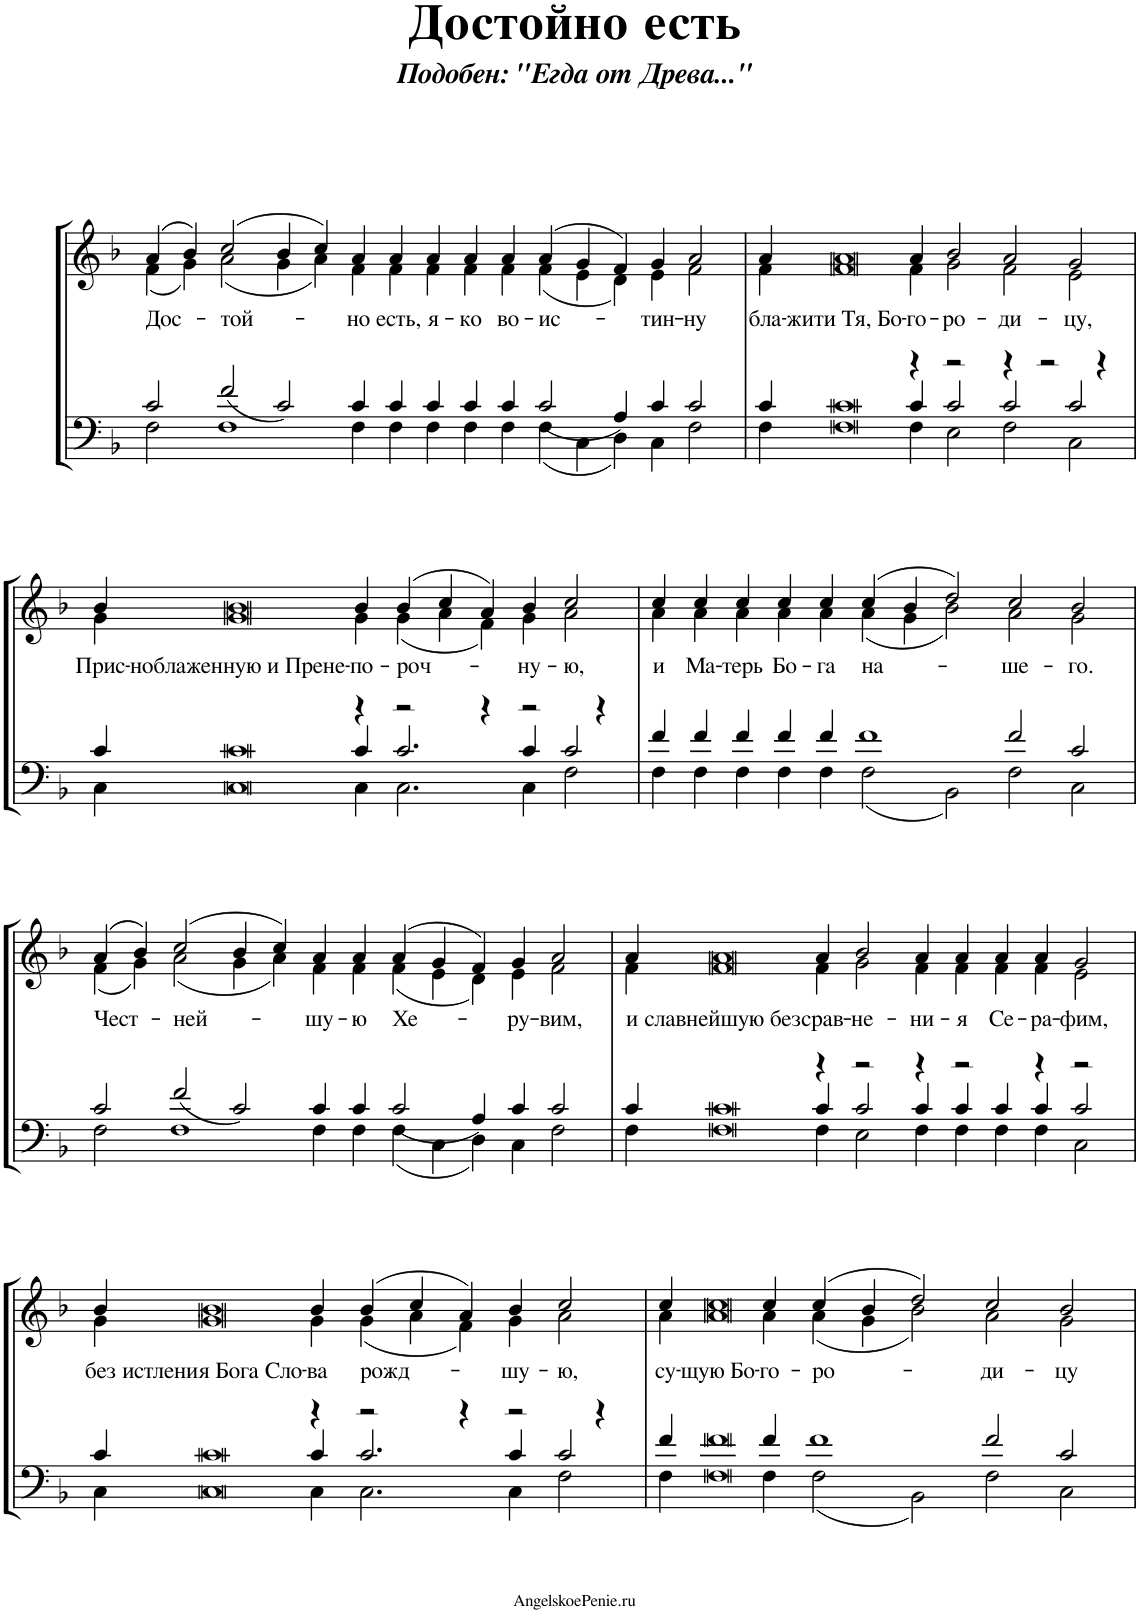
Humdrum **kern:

**kern	**kern	**text
*part1	*part1	*part1
*staff2	*staff1	*staff1
*I"Piano	*	*
*I'Pno.	*	*
*clefF4	*clefG2	*
*k[b-]	*k[b-]	*
*M63/4	*M63/4	*
=1	=1	=1
*^	*^	*
*	*^	*	*	*
!	!	!	!	!	!LO:LY:b
000ryy	2c/	2F\	(4a/	(4f\	Дос-
.	.	.	4b-/)	4g\)	.
!	!	!	!	!	!LO:LY:b
.	2f/	1F	(2cc/	(2a\	-той-
.	2c/	.	4b-/	4g\	.
.	.	.	4cc/)	4a\)	.
!	!	!	!	!	!LO:LY:b
.	4c/	4F\	4a/	4f\	-но
!	!	!	!	!	!LO:LY:b
.	4c/	4F\	4a/	4f\	есть,
!	!	!	!	!	!LO:LY:b
.	4c/	4F\	4a/	4f\	я-
!	!	!	!	!	!LO:LY:b
.	4c/	4F\	4a/	4f\	-ко
!	!	!	!	!	!LO:LY:b
.	4c/	4F\	4a/	4f\	во-
!	!	!	!	!	!LO:LY:b
.	2c/	4F\	(4a/	(4f\	-ис-
.	.	4C\	4g/	4e\	.
.	4A/	4D\	4f/)	4d\)	.
!	!	!	!	!	!LO:LY:b
.	4c/	4C\	4g/	4e\	-тин-
!	!	!	!	!	!LO:LY:b
.	2c/	2F\	2a/	2f\	-ну
.	1ryy	1ryy	000ryy	000ryy	.
.	1ryy	1ryy	.	.	.
.	1ryy	1ryy	.	.	.
.	1ryy	1ryy	.	.	.
4%31ryy	.	.	.	.	.
.	2%15ryy	2%15ryy	.	.	.
.	.	.	2%7ryy	2%7ryy	.
=2	=2	=2	=2	=2	=2
!	!	!	!	!	!LO:LY:b
2ryy	4c/	4F\	4a/	4f\	бла-
!	!	!	!	!	!LO:LY:b
.	4c	4F	4a	4f	-жити Тя, Бо-
!	!	!	!	!	!LO:LY:b
4r	4c/	4F\	4a/	4f\	-го-
!	!	!	!	!	!LO:LY:b
2r	2c/	2E\	2b-/	2g\	-ро-
!	!	!	!	!	!LO:LY:b
4r	2c/	2F\	2a/	2f\	-ди-
2r	.	.	.	.	.
!	!	!	!	!	!LO:LY:b
.	2c/	2C\	2g/	2e\	-цу,
4r	.	.	.	.	.
!!LO:LB:g=z	!!
=3	=3	=3	=3	=3	=3
!	!	!	!	!	!LO:LY:b
2ryy	4c/	4C\	4b-/	4g\	Прис-
!	!	!	!	!	!LO:LY:b
.	4c	4C	4b-	4g	-ноблаженную и Прене-
!	!	!	!	!	!LO:LY:b
4r	4c/	4C\	4b-/	4g\	-по-
!	!	!	!	!	!LO:LY:b
2r	2.c/	2.C\	(4b-/	(4g\	-роч-
.	.	.	4cc/	4a\	.
4r	.	.	4a/)	4f\)	.
!	!	!	!	!	!LO:LY:b
2r	4c/	4C\	4b-/	4g\	-ну-
!	!	!	!	!	!LO:LY:b
.	2c/	2F\	2cc/	2a\	-ю,
4r	.	.	.	.	.
=4	=4	=4	=4	=4	=4
!	!	!	!	!	!LO:LY:b
0ryy	4f/	4F\	4cc/	4a\	и
!	!	!	!	!	!LO:LY:b
.	4f/	4F\	4cc/	4a\	Ма-
!	!	!	!	!	!LO:LY:b
.	4f/	4F\	4cc/	4a\	-терь
!	!	!	!	!	!LO:LY:b
.	4f/	4F\	4cc/	4a\	Бо-
!	!	!	!	!	!LO:LY:b
.	4f/	4F\	4cc/	4a\	-га
!	!	!	!	!	!LO:LY:b
.	1f	2F\	(4cc/	(4a\	на-
.	.	.	4b-/	4g\	.
.	.	2BB-\	2dd/)	2b-\)	.
2.ryy	.	.	.	.	.
!	!	!	!	!	!LO:LY:b
.	2f/	2F\	2cc/	2a\	-ше-
!	!	!	!	!	!LO:LY:b
2ryy	2c/	2C\	2b-/	2g\	-го.
!!LO:LB:g=z	!!
=5	=5	=5	=5	=5	=5
!	!	!	!	!	!LO:LY:b
000ryy	2c/	2F\	(4a/	(4f\	Чест-
.	.	.	4b-/)	4g\)	.
!	!	!	!	!	!LO:LY:b
.	2f/	1F	(2cc/	(2a\	-ней-
.	2c/	.	4b-/	4g\	.
.	.	.	4cc/)	4a\)	.
!	!	!	!	!	!LO:LY:b
.	4c/	4F\	4a/	4f\	-шу-
!	!	!	!	!	!LO:LY:b
.	4c/	4F\	4a/	4f\	-ю
!	!	!	!	!	!LO:LY:b
.	2c/	4F\	(4a/	(4f\	Хе-
.	.	4C\	4g/	4e\	.
.	4A/	4D\	4f/)	4d\)	.
!	!	!	!	!	!LO:LY:b
.	4c/	4C\	4g/	4e\	-ру-
!	!	!	!	!	!LO:LY:b
.	2c/	2F\	2a/	2f\	-вим,
.	1ryy	1ryy	000ryy	000ryy	.
.	1ryy	1ryy	.	.	.
.	1ryy	1ryy	.	.	.
.	1ryy	1ryy	.	.	.
.	1ryy	1ryy	.	.	.
4%31ryy	.	.	.	.	.
.	1ryy	1ryy	.	.	.
.	1ryy	1ryy	.	.	.
.	1ryy	1ryy	.	.	.
.	1ryy	1ryy	00ryy	00ryy	.
.	1ryy	1ryy	.	.	.
.	1ryy	1ryy	.	.	.
.	1ryy	1ryy	.	.	.
.	4ryy	4ryy	4ryy	4ryy	.
=6	=6	=6	=6	=6	=6
!	!	!	!	!	!LO:LY:b
2ryy	4c/	4F\	4a/	4f\	и
!	!	!	!	!	!LO:LY:b
.	4c	4F	4a	4f	славнейшую без
!	!	!	!	!	!LO:LY:b
4r	4c/	4F\	4a/	4f\	срав-
!	!	!	!	!	!LO:LY:b
2r	2c/	2E\	2b-/	2g\	-не-
!	!	!	!	!	!LO:LY:b
4r	4c/	4F\	4a/	4f\	-ни-
!	!	!	!	!	!LO:LY:b
2r	4c/	4F\	4a/	4f\	-я
!	!	!	!	!	!LO:LY:b
.	4c/	4F\	4a/	4f\	Се-
!	!	!	!	!	!LO:LY:b
4r	4c/	4F\	4a/	4f\	-ра-
!	!	!	!	!	!LO:LY:b
2r	2c/	2C\	2g/	2e\	-фим,
!!LO:LB:g=z	!!
=7	=7	=7	=7	=7	=7
!	!	!	!	!	!LO:LY:b
2ryy	4c/	4C\	4b-/	4g\	без
!	!	!	!	!	!LO:LY:b
.	4c	4C	4b-	4g	истления Бога Сло-
!	!	!	!	!	!LO:LY:b
4r	4c/	4C\	4b-/	4g\	-ва
!	!	!	!	!	!LO:LY:b
2r	2.c/	2.C\	(4b-/	(4g\	рожд-
.	.	.	4cc/	4a\	.
4r	.	.	4a/)	4f\)	.
!	!	!	!	!	!LO:LY:b
2r	4c/	4C\	4b-/	4g\	шу-
!	!	!	!	!	!LO:LY:b
.	2c/	2F\	2cc/	2a\	-ю,
4r	.	.	.	.	.
=8	=8	=8	=8	=8	=8
!	!	!	!	!	!LO:LY:b
1.ryy	4f/	4F\	4cc/	4a\	су-
!	!	!	!	!	!LO:LY:b
.	4f	4F	4cc	4a	-щую Бо-
!	!	!	!	!	!LO:LY:b
.	4f/	4F\	4cc/	4a\	-го-
!	!	!	!	!	!LO:LY:b
.	1f	2F\	(4cc/	(4a\	-ро-
.	.	.	4b-/	4g\	.
.	.	2BB-\	2dd/)	2b-\)	.
2.ryy	.	.	.	.	.
!	!	!	!	!	!LO:LY:b
.	2f/	2F\	2cc/	2a\	-ди-
!	!	!	!	!	!LO:LY:b
2ryy	2c/	2C\	2b-/	2g\	-цу
*v	*v	*v	*	*	*
*	*v	*v	*
=	=	=
*-	*-	*-
